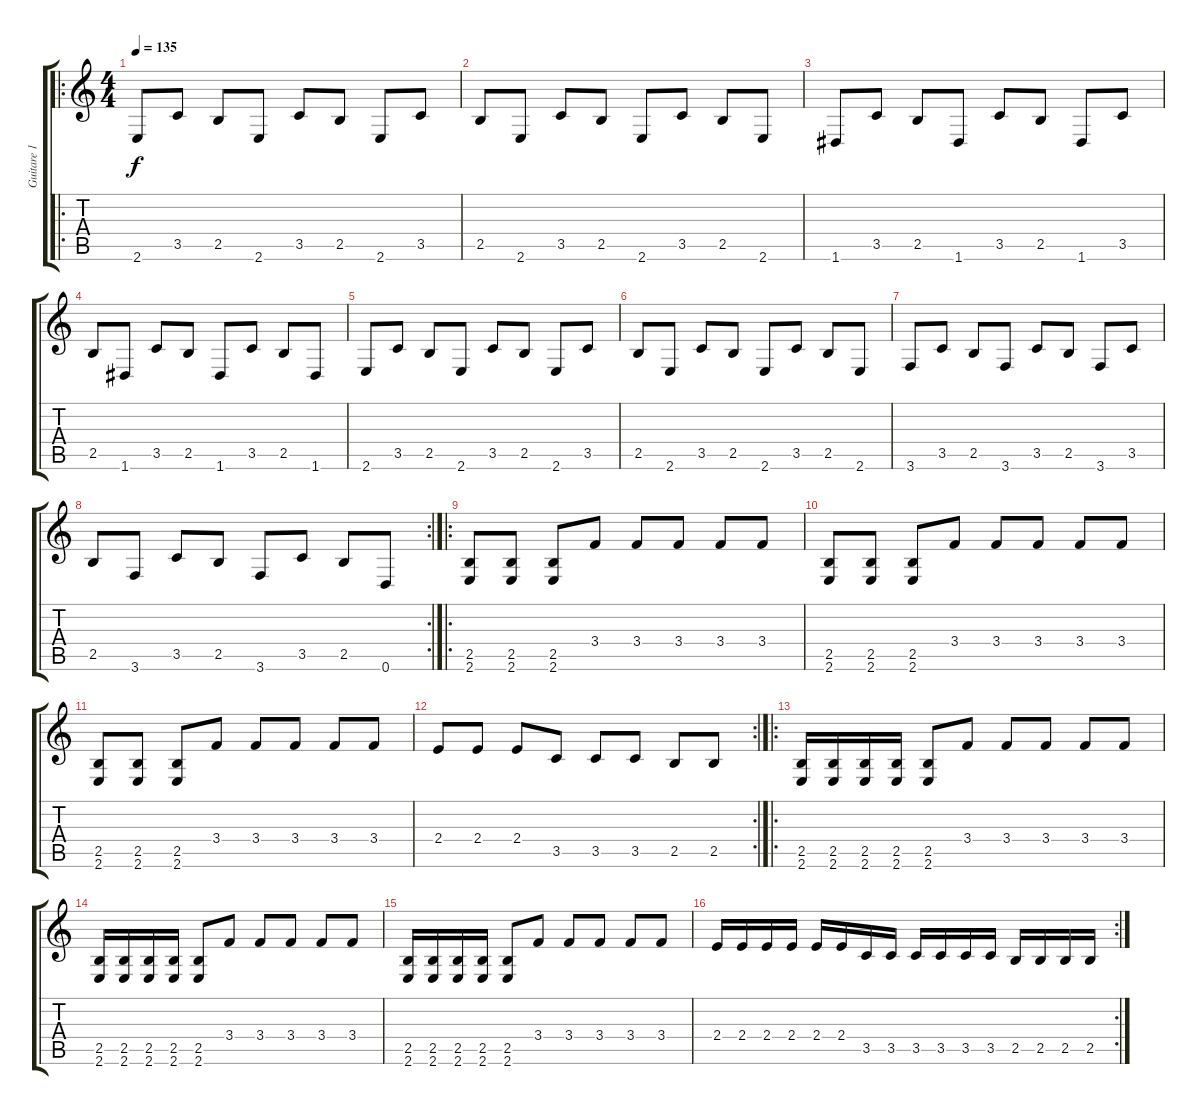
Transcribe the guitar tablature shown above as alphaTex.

\track ("Guitare 1" "Guitare 1") {instrument distortionguitar}
\staff {score tabs}
\tuning (E4 B3 G3 D3 A2 D2) {hide}
\ro
\ts (4 4)
\tempo 135
\clef g2
\ks c
2.6.8{dy f} 3.5.8 2.5.8 2.6.8 3.5.8 2.5.8 2.6.8 3.5.8 |
2.5.8 2.6.8 3.5.8 2.5.8 2.6.8 3.5.8 2.5.8 2.6.8 |
1.6.8 3.5.8 2.5.8 1.6.8 3.5.8 2.5.8 1.6.8 3.5.8 |
2.5.8 1.6.8 3.5.8 2.5.8 1.6.8 3.5.8 2.5.8 1.6.8 |
2.6.8 3.5.8 2.5.8 2.6.8 3.5.8 2.5.8 2.6.8 3.5.8 |
2.5.8 2.6.8 3.5.8 2.5.8 2.6.8 3.5.8 2.5.8 2.6.8 |
3.6.8 3.5.8 2.5.8 3.6.8 3.5.8 2.5.8 3.6.8 3.5.8 |
\rc 2
2.5.8 3.6.8 3.5.8 2.5.8 3.6.8 3.5.8 2.5.8 0.6.8 |
\ro
(2.5 2.6).8 (2.5 2.6).8 (2.5 2.6).8 3.4.8 3.4.8 3.4.8 3.4.8 3.4.8 |
(2.5 2.6).8 (2.5 2.6).8 (2.5 2.6).8 3.4.8 3.4.8 3.4.8 3.4.8 3.4.8 |
(2.5 2.6).8 (2.5 2.6).8 (2.5 2.6).8 3.4.8 3.4.8 3.4.8 3.4.8 3.4.8 |
\rc 2
2.4.8 2.4.8 2.4.8 3.5.8 3.5.8 3.5.8 2.5.8 2.5.8 |
\ro
(2.5 2.6).16 (2.5 2.6).16 (2.5 2.6).16 (2.5 2.6).16 (2.5 2.6).8 3.4.8 3.4.8 3.4.8 3.4.8 3.4.8 |
(2.5 2.6).16 (2.5 2.6).16 (2.5 2.6).16 (2.5 2.6).16 (2.5 2.6).8 3.4.8 3.4.8 3.4.8 3.4.8 3.4.8 |
(2.5 2.6).16 (2.5 2.6).16 (2.5 2.6).16 (2.5 2.6).16 (2.5 2.6).8 3.4.8 3.4.8 3.4.8 3.4.8 3.4.8 |
\rc 2
2.4.16 2.4.16 2.4.16 2.4.16 2.4.16 2.4.16 3.5.16 3.5.16 3.5.16 3.5.16 3.5.16 3.5.16 2.5.16 2.5.16 2.5.16 2.5.16
